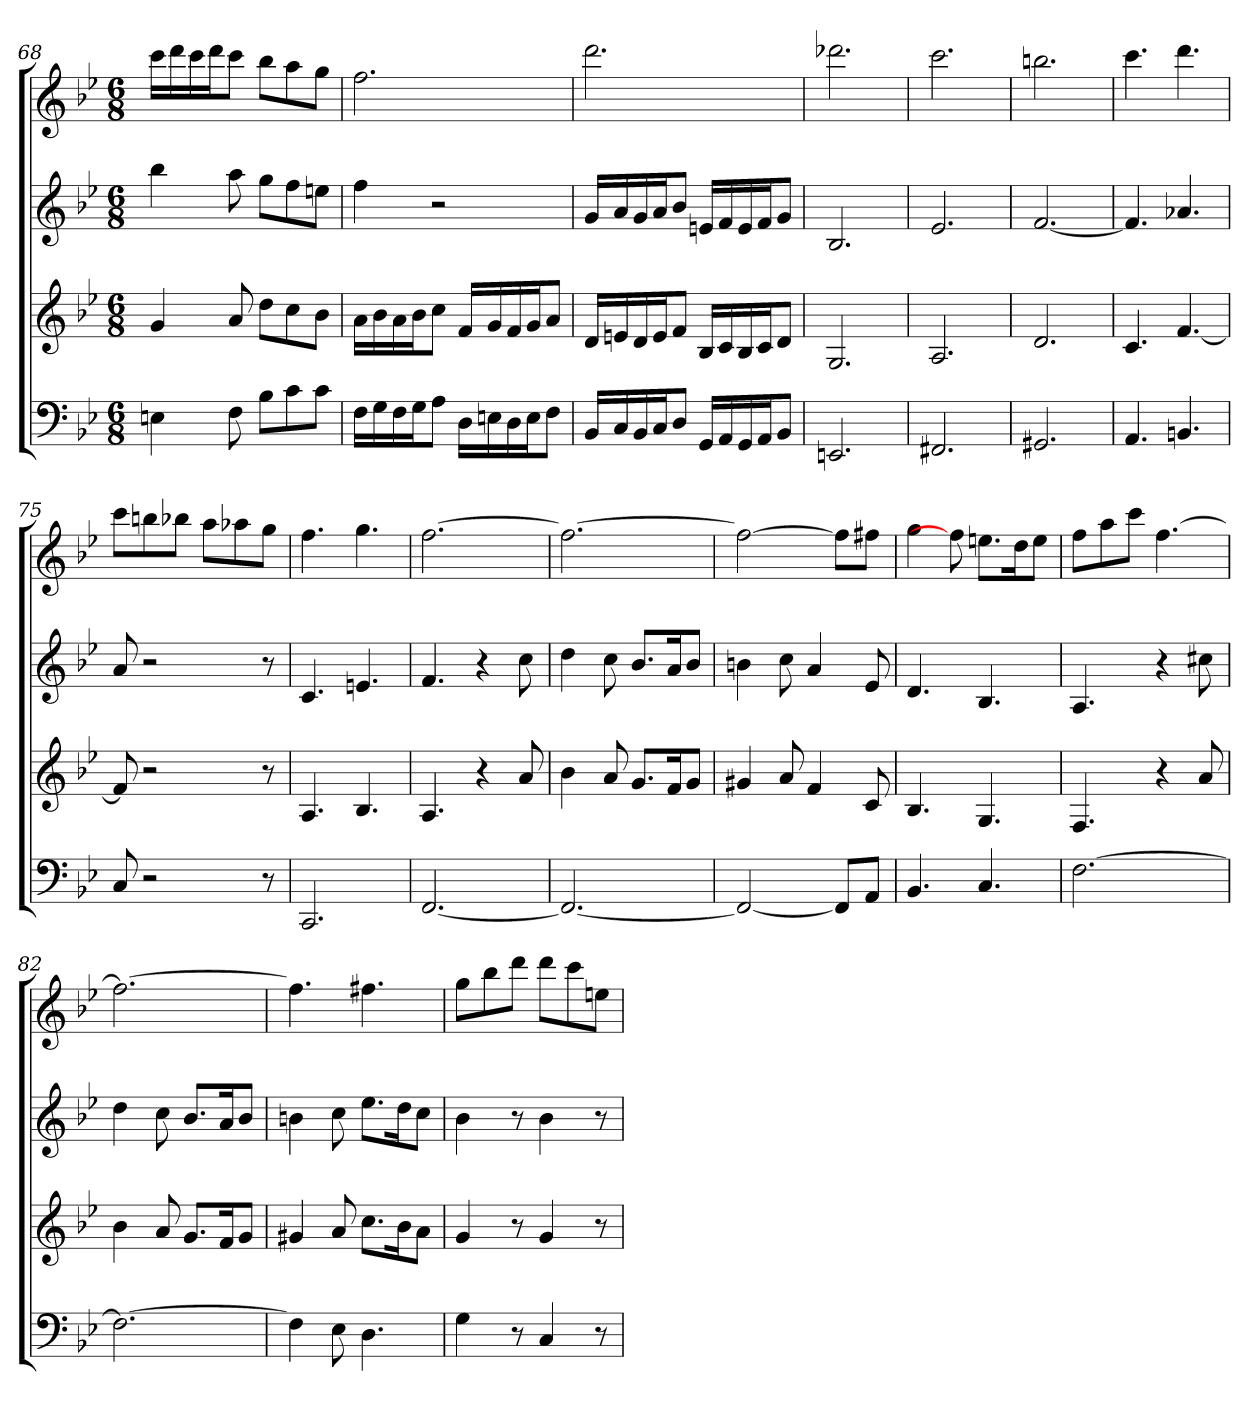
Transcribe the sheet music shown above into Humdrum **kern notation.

**kern	**kern	**kern	**kern
*part4	*part3	*part2	*part1
*staff4	*staff3	*staff2	*staff1
*k[b-e-]	*k[b-e-]	*k[b-e-]	*k[b-e-]
*B-:	*B-:	*B-:	*B-:
*M6/8	*M6/8	*M6/8	*M6/8
=68	=68	=68	=68
4En	4g	4bb-	16cccLL
.	.	.	16ddd
.	.	.	16ccc
.	.	.	16dddJ
8F	8a	8aa	8cccJ
8B-L	8ddL	8ggL	8bb-L
8c	8cc	8ff	8aa
8cJ	8b-J	8eenJ	8ggJ
=69	=69	=69	=69
16FLL	16aLL	4ff	2.ff
16G	16b-	.	.
16F	16a	.	.
16GJ	16b-J	.	.
8AJ	8ccJ	2r	.
16DLL	16fLL	.	.
16En	16g	.	.
16D	16f	.	.
16EJ	16gJ	.	.
8FJ	8aJ	.	.
=70	=70	=70	=70
16BB-LL	16dLL	16gLL	2.ddd
16C	16en	16a	.
16BB-	16d	16g	.
16CJ	16eJ	16aJ	.
8DJ	8fJ	8b-J	.
16GGLL	16B-LL	16enLL	.
16AA	16c	16f	.
16GG	16B-	16e	.
16AAJ	16cJ	16fJ	.
8BB-J	8dJ	8gJ	.
=71	=71	=71	=71
2.EEn	2.G	2.B-	2.ddd-X
=72	=72	=72	=72
2.FF#X	2.A	2.e-	2.ccc
=73	=73	=73	=73
2.GG#X	2.d	[2.f	2.bbn
=74	=74	=74	=74
4.AA	4.c	4.f]	4.ccc
4.BBn	[4.f	4.a-X	4.ddd
=75	=75	=75	=75
8C	8f]	8a	8cccL
2r	2r	2r	8bbn
.	.	.	8bb-XJ
.	.	.	8aaL
.	.	.	8aa-X
8r	8r	8r	8ggJ
=76	=76	=76	=76
2.CC	4.A	4.c	4.ff
.	4.B-	4.en	4.gg
=77	=77	=77	=77
[2.FF	4.A	4.f	[2.ff
.	4r	4r	.
.	8a	8cc	.
=78	=78	=78	=78
2.FF_	4b-	4dd	2.ff_
.	8a	8cc	.
.	8.gL	8.b-L	.
.	16fK	16aK	.
.	8gJ	8b-J	.
=79	=79	=79	=79
2FF_	4g#X	4bn	2ff_
.	8a	8cc	.
.	4f	4a	.
8FFL]	.	.	8ffL]
8AAJ	8c	8e-	8ff#XJ
=80	=80	=80	=80
4.BB-	4.B-	4.d	4gg
.	.	.	8ff]
4.C	4.G	4.B-	8.eenL
.	.	.	16ddK
.	.	.	8eeJ
=81	=81	=81	=81
[2.F	4.F	4.A	8ffL
.	.	.	8aa
.	.	.	8cccJ
.	4r	4r	[4.ff
.	8a	8cc#X	.
=82	=82	=82	=82
2.F_	4b-	4dd	2.ff_
.	8a	8cc	.
.	8.gL	8.b-L	.
.	16fK	16aK	.
.	8gJ	8b-J	.
=83	=83	=83	=83
4F]	4g#X	4bn	4.ff]
8E-	8a	8cc	.
4.D	8.ccL	8.ee-L	4.ff#X
.	16b-K	16ddK	.
.	8aJ	8ccJ	.
=84	=84	=84	=84
4G	4g	4b-	8ggL
.	.	.	8bb-
8r	8r	8r	8dddJ
4C	4g	4b-	8dddL
.	.	.	8ccc
8r	8r	8r	8eenJ
=	=	=	=
*-	*-	*-	*-
